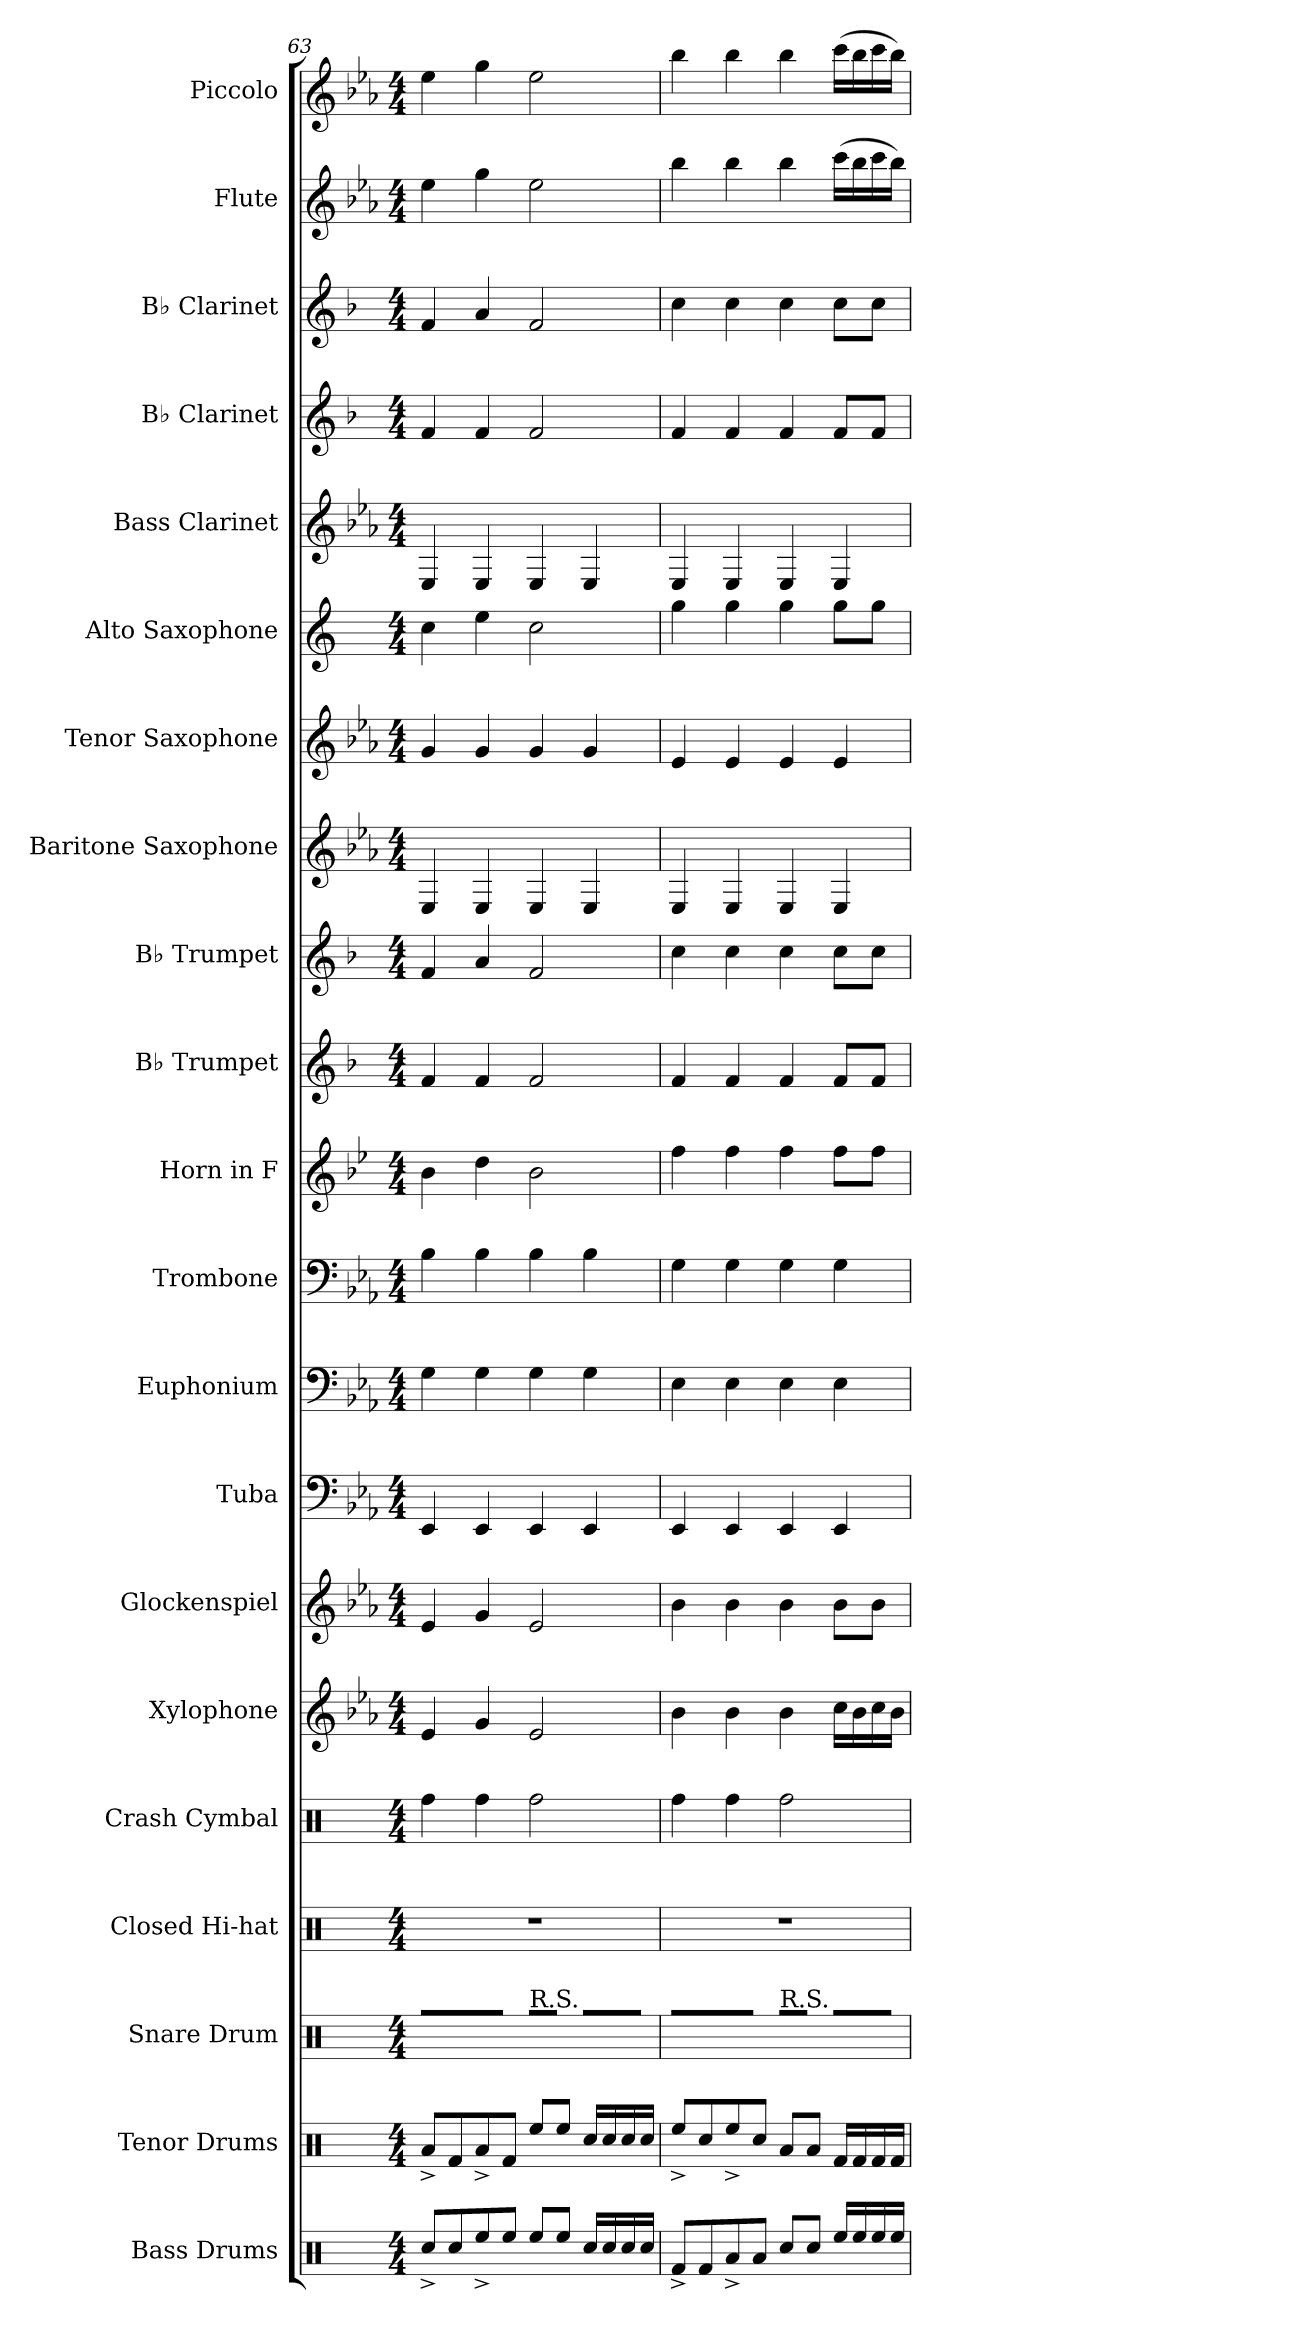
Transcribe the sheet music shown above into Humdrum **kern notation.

**kern	**kern	**kern	**kern	**kern	**kern	**kern	**kern	**kern	**kern	**kern	**kern	**kern	**kern	**kern	**kern	**kern	**kern	**kern	**kern	**kern
*part21	*part20	*part19	*part18	*part17	*part16	*part15	*part14	*part13	*part12	*part11	*part10	*part9	*part8	*part7	*part6	*part5	*part4	*part3	*part2	*part1
*staff21	*staff20	*staff19	*staff18	*staff17	*staff16	*staff15	*staff14	*staff13	*staff12	*staff11	*staff10	*staff9	*staff8	*staff7	*staff6	*staff5	*staff4	*staff3	*staff2	*staff1
*I"Bass Drums	*I"Tenor Drums	*I"Snare Drum	*I"Closed Hi-hat	*I"Crash Cymbal	*I"Xylophone	*I"Glockenspiel	*I"Tuba	*I"Euphonium	*I"Trombone	*I"Horn in F	*I"B♭ Trumpet	*I"B♭ Trumpet	*I"Baritone Saxophone	*I"Tenor Saxophone	*I"Alto Saxophone	*I"Bass Clarinet	*I"B♭ Clarinet	*I"B♭ Clarinet	*I"Flute	*I"Piccolo
*I'B.D.	*I'T.D.	*I'S.D.	*I'Hi-hat	*I'Cr. Cym.	*I'Xyl.	*I'Glk.	*I'Tba.	*I'Euph.	*I'Tbn.	*	*I'B♭ Tpt.	*I'B♭ Tpt.	*I'Bar. Sax.	*I'T. Sax.	*I'A. Sax.	*I'B. Cl.	*I'B♭ Cl.	*I'B♭ Cl.	*I'Fl.	*I'Picc.
*clefX	*clefX	*clefX	*clefX	*clefX	*clefG2	*clefG2	*clefF4	*clefF4	*clefF4	*clefG2	*clefG2	*clefG2	*clefG2	*clefG2	*clefG2	*clefG2	*clefG2	*clefG2	*clefG2	*clefG2
*	*	*	*	*	*ITrd-7c-12	*ITrd-14c-24	*	*	*	*ITrd4c7	*ITrd1c2	*ITrd1c2	*ITrd12c21	*ITrd8c14	*ITrd5c9	*ITrd8c14	*ITrd1c2	*ITrd1c2	*	*ITrd-7c-12
*k[]	*k[]	*k[]	*k[]	*k[]	*k[b-e-a-]	*k[b-e-a-]	*k[b-e-a-]	*k[b-e-a-]	*k[b-e-a-]	*k[b-e-a-]	*k[b-e-a-]	*k[b-e-a-]	*k[b-e-a-]	*k[b-e-a-]	*k[b-e-a-]	*k[b-e-a-]	*k[b-e-a-]	*k[b-e-a-]	*k[b-e-a-]	*k[b-e-a-]
*M4/4	*M4/4	*M4/4	*M4/4	*M4/4	*M4/4	*M4/4	*M4/4	*M4/4	*M4/4	*M4/4	*M4/4	*M4/4	*M4/4	*M4/4	*M4/4	*M4/4	*M4/4	*M4/4	*M4/4	*M4/4
=63	=63	=63	=63	=63	=63	=63	=63	=63	=63	=63	=63	=63	=63	=63	=63	=63	=63	=63	=63	=63
8Rcc^/L	8Ra^/L	8R^/L	1r	4Rff\	4ee-/	4eee-/	4EE-/	4G\	4B-\	4e-\	4e-/	4e-/	4EE-/	4G/	4e-\	4EE-/	4e-/	4e-/	4ee-\	4eee-\
8Rcc/	8Rf/	8R/	.	.	.	.	.	.	.	.	.	.	.	.	.	.	.	.	.	.
8Ree^/	8Ra^/	8R^/	.	4Rff\	4gg/	4ggg/	4EE-/	4G\	4B-\	4g\	4e-/	4g/	4EE-/	4G/	4g\	4EE-/	4e-/	4g/	4gg\	4ggg\
8Ree/J	8Rf/J	8R/J	.	.	.	.	.	.	.	.	.	.	.	.	.	.	.	.	.	.
!	!	!LO:TX:a:t=R.S.	!	!	!	!	!	!	!	!	!	!	!	!	!	!	!	!	!	!
8Ree/L	8Ree/L	8R^^/L	.	2Rff\	2ee-/	2eee-/	4EE-/	4G\	4B-\	2e-\	2e-/	2e-/	4EE-/	4G/	2e-\	4EE-/	2e-/	2e-/	2ee-\	2eee-\
8Ree/J	8Ree/J	8R^^/J	.	.	.	.	.	.	.	.	.	.	.	.	.	.	.	.	.	.
16Rcc/LL	16Rcc/LL	16R/LL	.	.	.	.	4EE-/	4G\	4B-\	.	.	.	4EE-/	4G/	.	4EE-/	.	.	.	.
16Rcc/	16Rcc/	16R/	.	.	.	.	.	.	.	.	.	.	.	.	.	.	.	.	.	.
16Rcc/	16Rcc/	16R/	.	.	.	.	.	.	.	.	.	.	.	.	.	.	.	.	.	.
16Rcc/JJ	16Rcc/JJ	16R/JJ	.	.	.	.	.	.	.	.	.	.	.	.	.	.	.	.	.	.
!!LO:PB:g=z
=64	=64	=64	=64	=64	=64	=64	=64	=64	=64	=64	=64	=64	=64	=64	=64	=64	=64	=64	=64	=64
8Rf^/L	8Ree^/L	8R^/L	1r	4Rff\	4bb-\	4bbb-\	4EE-/	4E-\	4G\	4b-\	4e-/	4b-\	4EE-/	4E-/	4b-\	4EE-/	4e-/	4b-\	4bb-\	4bbb-\
8Rf/	8Rcc/	8R/	.	.	.	.	.	.	.	.	.	.	.	.	.	.	.	.	.	.
8Ra^/	8Ree^/	8R^/	.	4Rff\	4bb-\	4bbb-\	4EE-/	4E-\	4G\	4b-\	4e-/	4b-\	4EE-/	4E-/	4b-\	4EE-/	4e-/	4b-\	4bb-\	4bbb-\
8Ra/J	8Rcc/J	8R/J	.	.	.	.	.	.	.	.	.	.	.	.	.	.	.	.	.	.
!	!	!LO:TX:a:t=R.S.	!	!	!	!	!	!	!	!	!	!	!	!	!	!	!	!	!	!
8Rcc/L	8Ra/L	8R^^/L	.	2Rff\	4bb-\	4bbb-\	4EE-/	4E-\	4G\	4b-\	4e-/	4b-\	4EE-/	4E-/	4b-\	4EE-/	4e-/	4b-\	4bb-\	4bbb-\
8Rcc/J	8Ra/J	8R^^/J	.	.	.	.	.	.	.	.	.	.	.	.	.	.	.	.	.	.
16Ree/LL	16Rf/LL	16R/LL	.	.	16ccc\LL	8bbb-\L	4EE-/	4E-\	4G\	8b-\L	8e-/L	8b-\L	4EE-/	4E-/	8b-\L	4EE-/	8e-/L	8b-\L	(16ccc\LL	(16cccc\LL
16Ree/	16Rf/	16R/	.	.	16bb-\	.	.	.	.	.	.	.	.	.	.	.	.	.	16bb-\	16bbb-\
16Ree/	16Rf/	16R/	.	.	16ccc\	8bbb-\J	.	.	.	8b-\J	8e-/J	8b-\J	.	.	8b-\J	.	8e-/J	8b-\J	16ccc\	16cccc\
16Ree/JJ	16Rf/JJ	16R/JJ	.	.	16bb-\JJ	.	.	.	.	.	.	.	.	.	.	.	.	.	16bb-\JJ)	16bbb-\JJ)
=	=	=	=	=	=	=	=	=	=	=	=	=	=	=	=	=	=	=	=	=
*-	*-	*-	*-	*-	*-	*-	*-	*-	*-	*-	*-	*-	*-	*-	*-	*-	*-	*-	*-	*-
